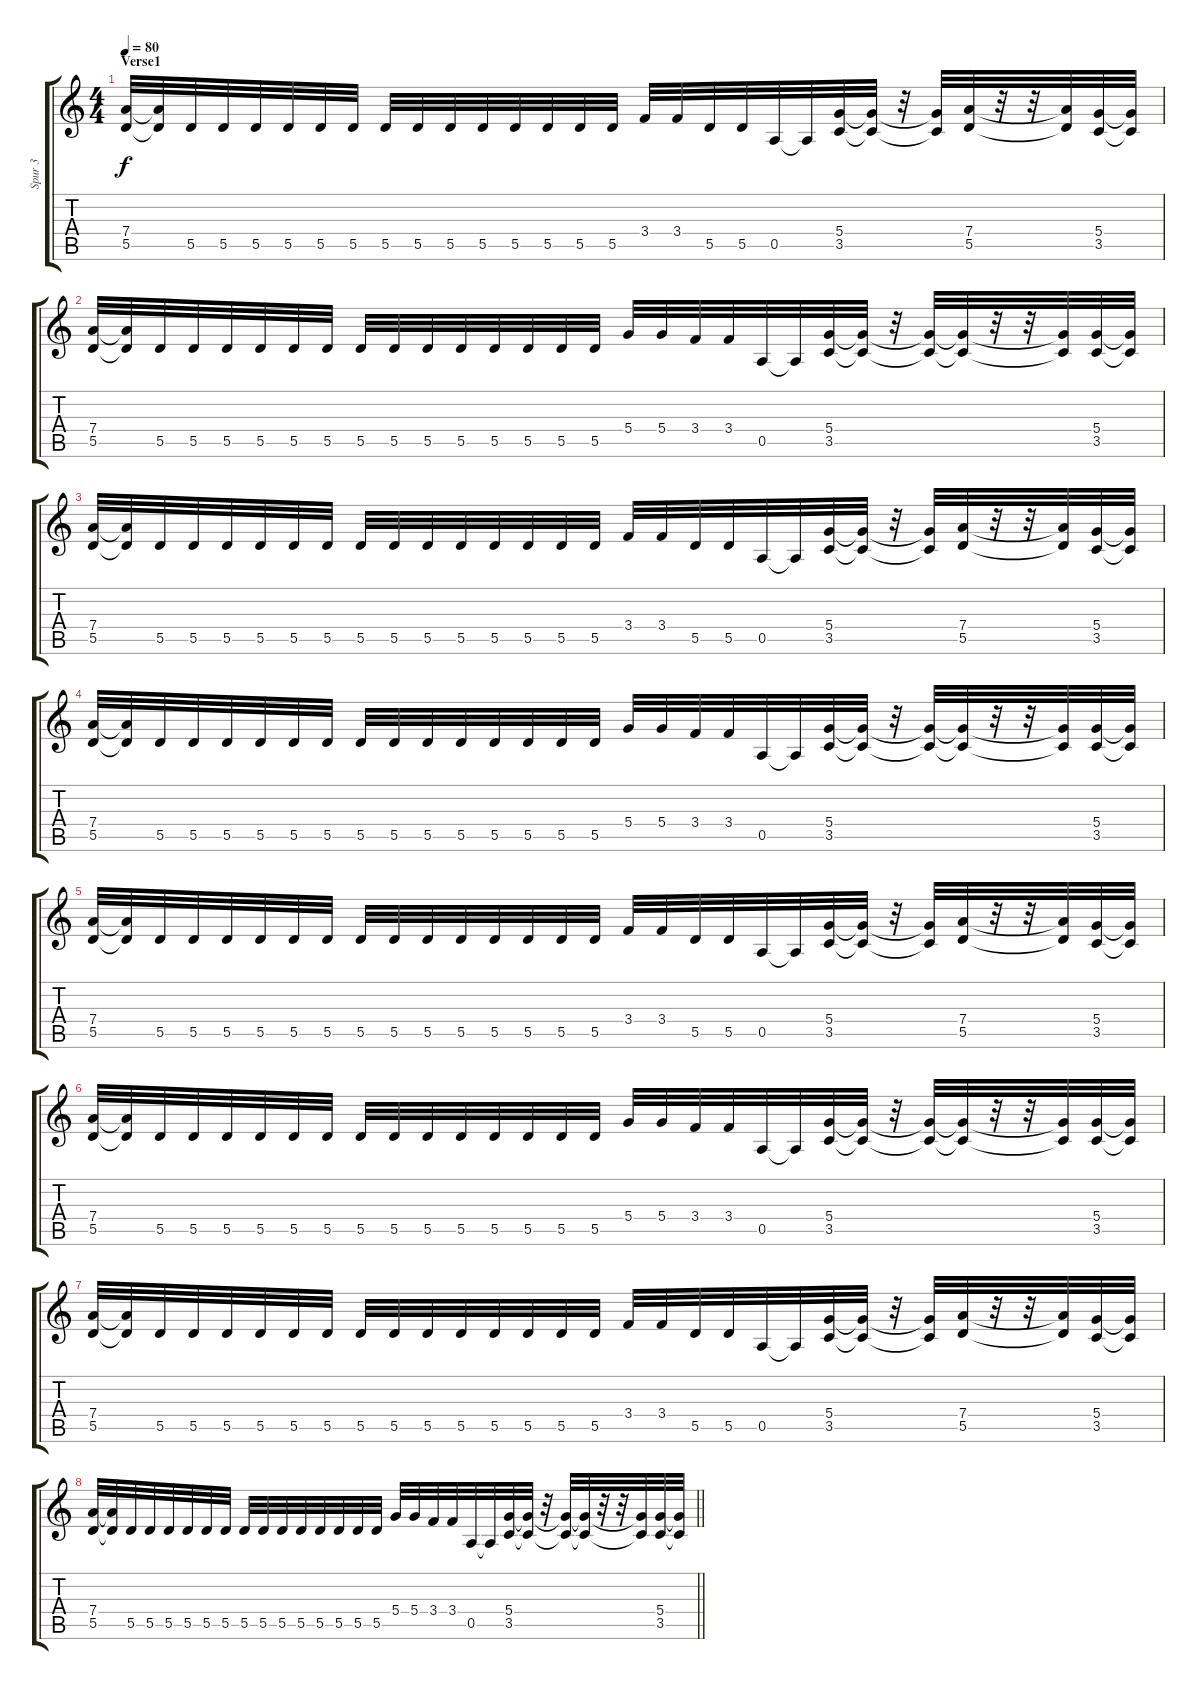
\track ("Spur 3" "Spur 3") {instrument distortionguitar}
\staff {score tabs}
\tuning (E4 B3 G3 D3 A2 E2) {hide}
\ts (4 4)
\section ("" "Verse1")
\tempo 80
\clef g2
\ks c
(7.4 5.5).32{dy f} (7.4{t} 5.5{t}).32 5.5.32 5.5.32 5.5.32 5.5.32 5.5.32 5.5.32 5.5.32 5.5.32 5.5.32 5.5.32 5.5.32 5.5.32 5.5.32 5.5.32 3.4.32 3.4.32 5.5.32 5.5.32 0.5.32 0.5{t}.32 (5.4 3.5).32 (5.4{t} 3.5{t}).32 r.32 (5.4{t} 3.5{t}).32 (7.4 5.5).32 r.32 r.32 (7.4{t} 5.5{t}).32 (5.4 3.5).32 (5.4{t} 3.5{t}).32 |
(7.4 5.5).32 (7.4{t} 5.5{t}).32 5.5.32 5.5.32 5.5.32 5.5.32 5.5.32 5.5.32 5.5.32 5.5.32 5.5.32 5.5.32 5.5.32 5.5.32 5.5.32 5.5.32 5.4.32 5.4.32 3.4.32 3.4.32 0.5.32 0.5{t}.32 (5.4 3.5).32 (5.4{t} 3.5{t}).32 r.32 (5.4{t} 3.5{t}).32 (5.4{t} 3.5{t}).32 r.32 r.32 (5.4{t} 3.5{t}).32 (5.4 3.5).32 (5.4{t} 3.5{t}).32 |
(7.4 5.5).32 (7.4{t} 5.5{t}).32 5.5.32 5.5.32 5.5.32 5.5.32 5.5.32 5.5.32 5.5.32 5.5.32 5.5.32 5.5.32 5.5.32 5.5.32 5.5.32 5.5.32 3.4.32 3.4.32 5.5.32 5.5.32 0.5.32 0.5{t}.32 (5.4 3.5).32 (5.4{t} 3.5{t}).32 r.32 (5.4{t} 3.5{t}).32 (7.4 5.5).32 r.32 r.32 (7.4{t} 5.5{t}).32 (5.4 3.5).32 (5.4{t} 3.5{t}).32 |
(7.4 5.5).32 (7.4{t} 5.5{t}).32 5.5.32 5.5.32 5.5.32 5.5.32 5.5.32 5.5.32 5.5.32 5.5.32 5.5.32 5.5.32 5.5.32 5.5.32 5.5.32 5.5.32 5.4.32 5.4.32 3.4.32 3.4.32 0.5.32 0.5{t}.32 (5.4 3.5).32 (5.4{t} 3.5{t}).32 r.32 (5.4{t} 3.5{t}).32 (5.4{t} 3.5{t}).32 r.32 r.32 (5.4{t} 3.5{t}).32 (5.4 3.5).32 (5.4{t} 3.5{t}).32 |
(7.4 5.5).32 (7.4{t} 5.5{t}).32 5.5.32 5.5.32 5.5.32 5.5.32 5.5.32 5.5.32 5.5.32 5.5.32 5.5.32 5.5.32 5.5.32 5.5.32 5.5.32 5.5.32 3.4.32 3.4.32 5.5.32 5.5.32 0.5.32 0.5{t}.32 (5.4 3.5).32 (5.4{t} 3.5{t}).32 r.32 (5.4{t} 3.5{t}).32 (7.4 5.5).32 r.32 r.32 (7.4{t} 5.5{t}).32 (5.4 3.5).32 (5.4{t} 3.5{t}).32 |
(7.4 5.5).32 (7.4{t} 5.5{t}).32 5.5.32 5.5.32 5.5.32 5.5.32 5.5.32 5.5.32 5.5.32 5.5.32 5.5.32 5.5.32 5.5.32 5.5.32 5.5.32 5.5.32 5.4.32 5.4.32 3.4.32 3.4.32 0.5.32 0.5{t}.32 (5.4 3.5).32 (5.4{t} 3.5{t}).32 r.32 (5.4{t} 3.5{t}).32 (5.4{t} 3.5{t}).32 r.32 r.32 (5.4{t} 3.5{t}).32 (5.4 3.5).32 (5.4{t} 3.5{t}).32 |
(7.4 5.5).32 (7.4{t} 5.5{t}).32 5.5.32 5.5.32 5.5.32 5.5.32 5.5.32 5.5.32 5.5.32 5.5.32 5.5.32 5.5.32 5.5.32 5.5.32 5.5.32 5.5.32 3.4.32 3.4.32 5.5.32 5.5.32 0.5.32 0.5{t}.32 (5.4 3.5).32 (5.4{t} 3.5{t}).32 r.32 (5.4{t} 3.5{t}).32 (7.4 5.5).32 r.32 r.32 (7.4{t} 5.5{t}).32 (5.4 3.5).32 (5.4{t} 3.5{t}).32 |
\barLineRight lightlight
(7.4 5.5).32 (7.4{t} 5.5{t}).32 5.5.32 5.5.32 5.5.32 5.5.32 5.5.32 5.5.32 5.5.32 5.5.32 5.5.32 5.5.32 5.5.32 5.5.32 5.5.32 5.5.32 5.4.32 5.4.32 3.4.32 3.4.32 0.5.32 0.5{t}.32 (5.4 3.5).32 (5.4{t} 3.5{t}).32 r.32 (5.4{t} 3.5{t}).32 (5.4{t} 3.5{t}).32 r.32 r.32 (5.4{t} 3.5{t}).32 (5.4 3.5).32 (5.4{t} 3.5{t}).32
